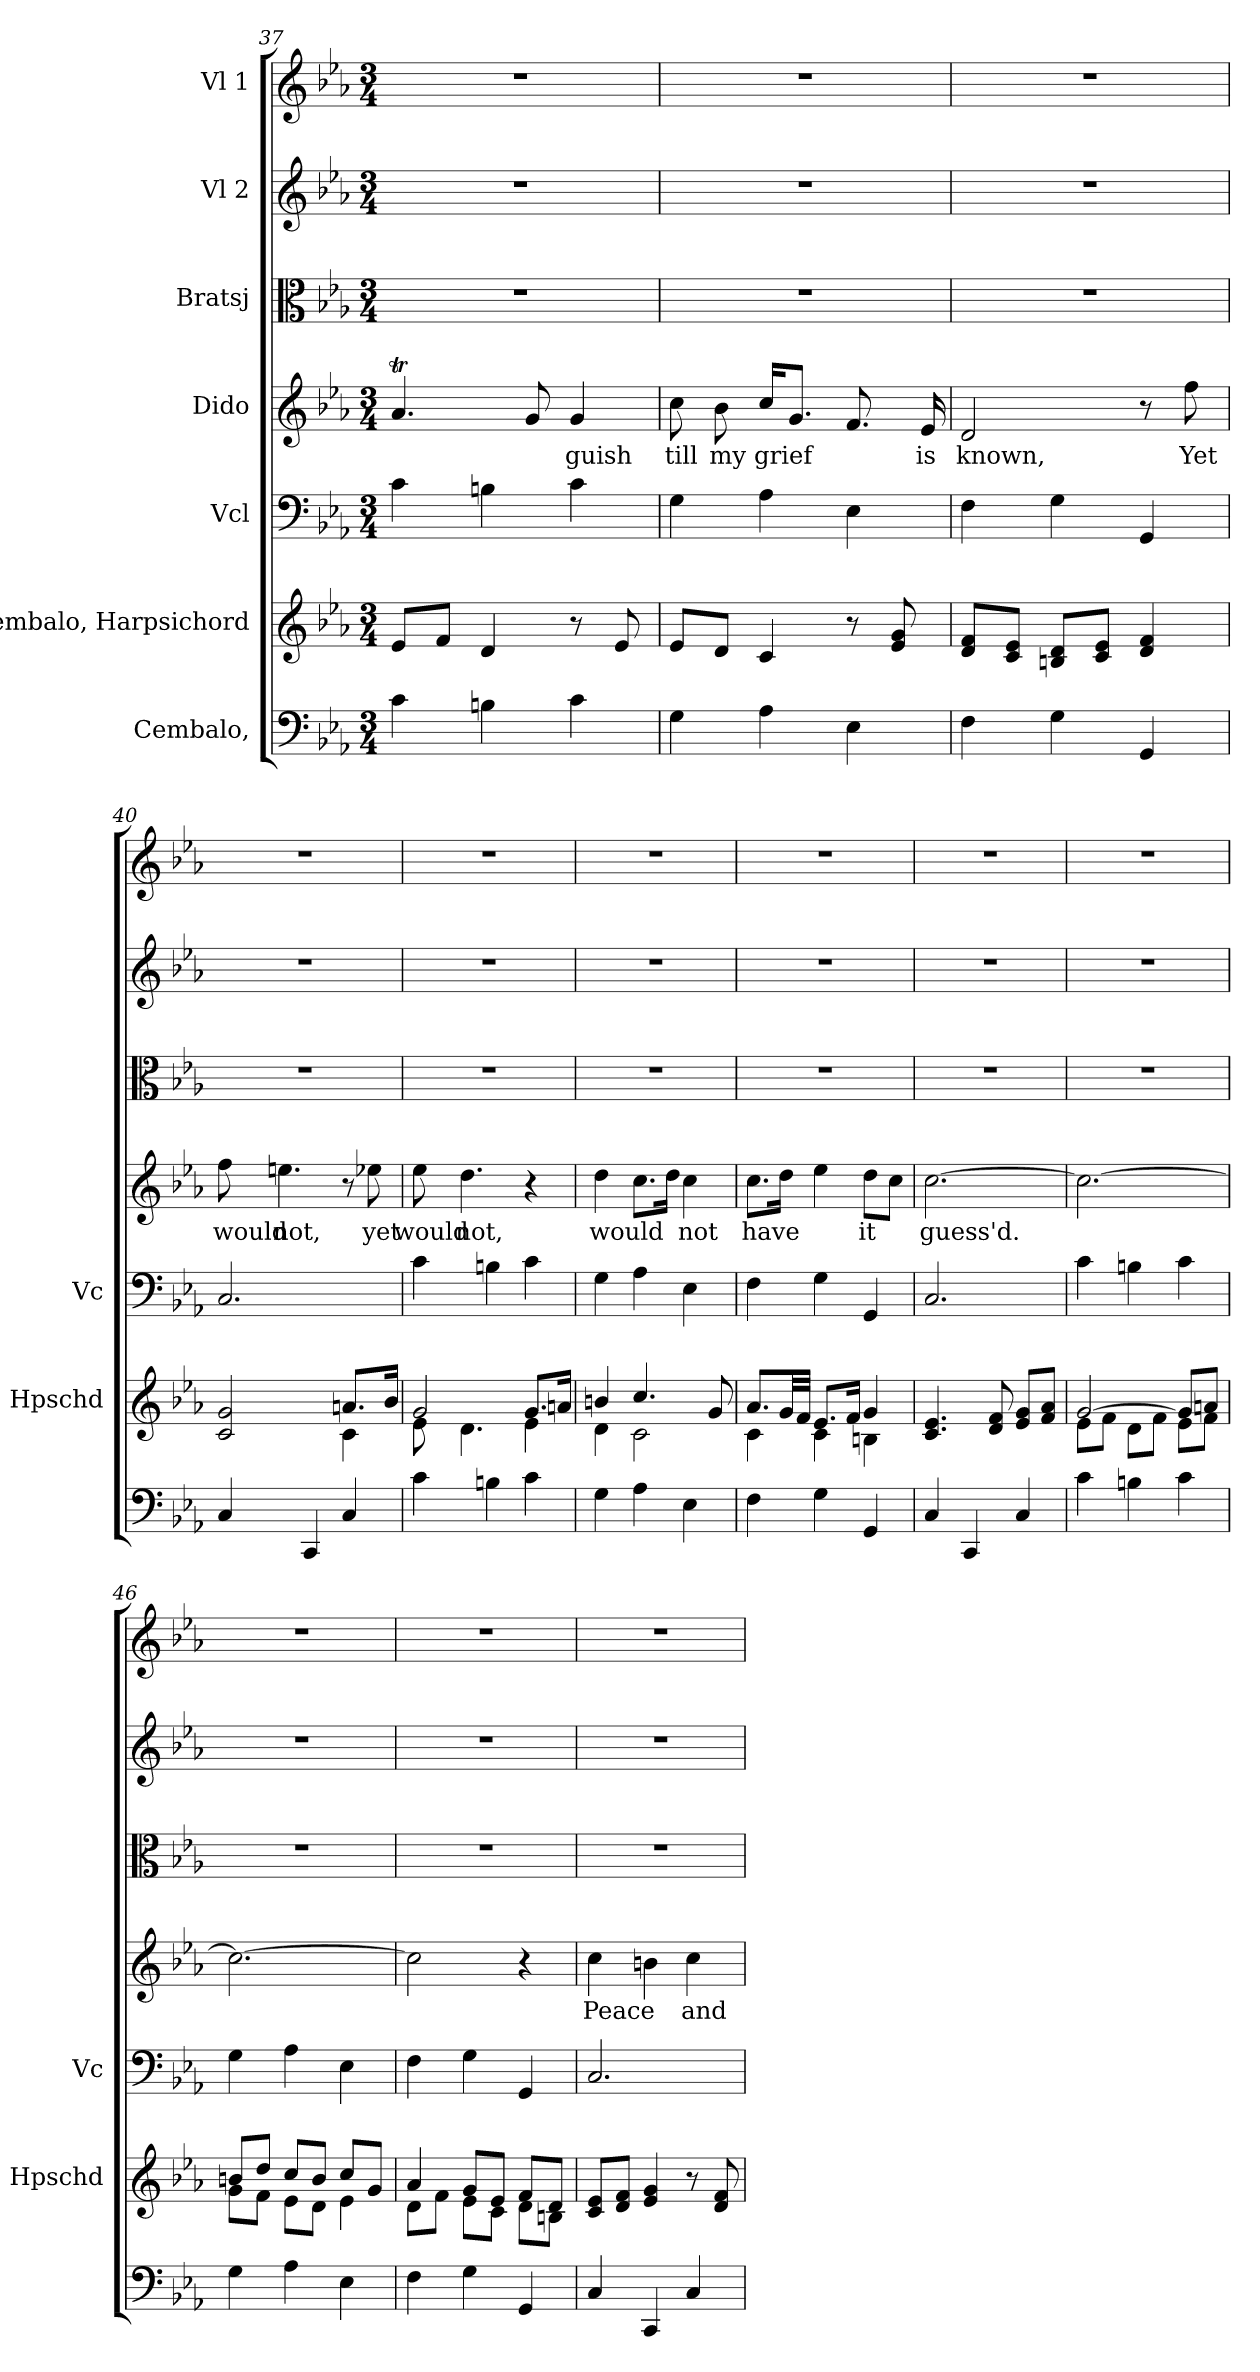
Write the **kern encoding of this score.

**kern	**kern	**kern	**kern	**text	**kern	**kern	**kern
*part7	*part6	*part5	*part4	*part4	*part3	*part2	*part1
*staff7	*staff6	*staff5	*staff4	*staff4	*staff3	*staff2	*staff1
*I"Cembalo,	*I"Cembalo, Harpsichord	*I"Vcl	*I"Dido	*	*I"Bratsj	*I"Vl 2	*I"Vl 1
*	*I'Hpschd	*I'Vc	*	*	*	*	*
*clefF4	*clefG2	*clefF4	*clefG2	*	*clefC3	*clefG2	*clefG2
*k[b-e-a-]	*k[b-e-a-]	*k[b-e-a-]	*k[b-e-a-]	*	*k[b-e-a-]	*k[b-e-a-]	*k[b-e-a-]
*M3/4	*M3/4	*M3/4	*M3/4	*	*M3/4	*M3/4	*M3/4
=37	=37	=37	=37	=37	=37	=37	=37
4c\	8e-/L	4c\	4.a-T/	.	2.r	2.r	2.r
.	8f/J	.	.	.	.	.	.
4Bn\	4d/	4Bn\	.	.	.	.	.
.	.	.	8g/	.	.	.	.
!	!	!	!	!LO:LY:b	!	!	!
4c\	8r	4c\	4g/	-guish	.	.	.
.	8e-/	.	.	.	.	.	.
!!LO:LB:g=z
=38	=38	=38	=38	=38	=38	=38	=38
!	!	!	!	!LO:LY:b	!	!	!
4G\	8e-/L	4G\	8cc\	till	2.r	2.r	2.r
!	!	!	!	!LO:LY:b	!	!	!
.	8d/J	.	8b-\	my	.	.	.
!	!	!	!	!LO:LY:b	!	!	!
4A-\	4c/	4A-\	16cc/KL	grief	.	.	.
.	.	.	8.g/J	.	.	.	.
4E-\	8r	4E-\	8.f/	.	.	.	.
.	8e-/ 8g/	.	.	.	.	.	.
!	!	!	!	!LO:LY:b	!	!	!
.	.	.	16e-/	is	.	.	.
=39	=39	=39	=39	=39	=39	=39	=39
!	!	!	!	!LO:LY:b	!	!	!
4F\	8d/ 8f/L	4F\	2d/	known,	2.r	2.r	2.r
.	8c/ 8e-/J	.	.	.	.	.	.
4G\	8Bn/ 8d/L	4G\	.	.	.	.	.
.	8c/ 8e-/J	.	.	.	.	.	.
4GG/	4d/ 4f/	4GG/	8r	.	.	.	.
!	!	!	!	!LO:LY:b	!	!	!
.	.	.	8ff\	Yet	.	.	.
=40	=40	=40	=40	=40	=40	=40	=40
*	*^	*	*	*	*	*	*
!	!	!	!	!	!LO:LY:b	!	!	!
4C/	2c/ 2g/	2ryy	2.C/	8ff\	would	2.r	2.r	2.r
!	!	!	!	!	!LO:LY:b	!	!	!
.	.	.	.	4.een\	not,	.	.	.
4CC/	.	.	.	.	.	.	.	.
4C/	8.an/L	4c\	.	8r	.	.	.	.
!	!	!	!	!	!LO:LY:b	!	!	!
.	.	.	.	8ee-X\	yet	.	.	.
.	16b-/Jk	.	.	.	.	.	.	.
=41	=41	=41	=41	=41	=41	=41	=41	=41
!	!	!	!	!	!LO:LY:b	!	!	!
4c\	2g/	8e-\	4c\	8ee-\	would	2.r	2.r	2.r
!	!	!	!	!	!LO:LY:b	!	!	!
.	.	4.d\	.	4.dd\	not,	.	.	.
4Bn\	.	.	4Bn\	.	.	.	.	.
4c\	8.g/L	4e-\	4c\	4r	.	.	.	.
.	16an/Jk	.	.	.	.	.	.	.
=42	=42	=42	=42	=42	=42	=42	=42	=42
!	!	!	!	!	!LO:LY:b	!	!	!
4G\	4bn/	4d\	4G\	4dd\	would	2.r	2.r	2.r
4A-\	4.cc/	2c\	4A-\	8.cc\L	.	.	.	.
.	.	.	.	16dd\Jk	.	.	.	.
!	!	!	!	!	!LO:LY:b	!	!	!
4E-\	.	.	4E-\	4cc\	not	.	.	.
.	8g/	.	.	.	.	.	.	.
!!LO:LB:g=z
=43	=43	=43	=43	=43	=43	=43	=43	=43
!	!	!	!	!	!LO:LY:b	!	!	!
4F\	8.a-/L	4c\	4F\	8.cc\L	have	2.r	2.r	2.r
.	32g/LL	.	.	16dd\Jk	.	.	.	.
.	32f/JJJ	.	.	.	.	.	.	.
4G\	8.e-/L	4c\	4G\	4ee-\	.	.	.	.
.	16f/Jk	.	.	.	.	.	.	.
!	!	!	!	!	!LO:LY:b	!	!	!
4GG/	4g/	4Bn\	4GG/	8dd\L	it	.	.	.
.	.	.	.	8cc\J	.	.	.	.
*	*v	*v	*	*	*	*	*	*
=44	=44	=44	=44	=44	=44	=44	=44
!	!	!	!	!LO:LY:b	!	!	!
4C/	4.c/ 4.e-/	2.C/	[2.cc\	guess'd.	2.r	2.r	2.r
4CC/	.	.	.	.	.	.	.
.	8d/ 8f/	.	.	.	.	.	.
4C/	8e-/ 8g/L	.	.	.	.	.	.
.	8f/ 8a-/J	.	.	.	.	.	.
=45	=45	=45	=45	=45	=45	=45	=45
*	*^	*	*	*	*	*	*
4c\	[2g/	8e-\L	4c\	2.cc\_	.	2.r	2.r	2.r
.	.	8f\J	.	.	.	.	.	.
4Bn\	.	8d\L	4Bn\	.	.	.	.	.
.	.	8f\J	.	.	.	.	.	.
4c\	8g/L]	8e-\L	4c\	.	.	.	.	.
.	8an/J	8f\J	.	.	.	.	.	.
=46	=46	=46	=46	=46	=46	=46	=46	=46
4G\	8bn/L	8g\L	4G\	2.cc\_	.	2.r	2.r	2.r
.	8dd/J	8f\J	.	.	.	.	.	.
4A-\	8cc/L	8e-\L	4A-\	.	.	.	.	.
.	8b/J	8d\J	.	.	.	.	.	.
4E-\	8cc/L	4e-\	4E-\	.	.	.	.	.
.	8g/J	.	.	.	.	.	.	.
=47	=47	=47	=47	=47	=47	=47	=47	=47
4F\	4a-/	8d\L	4F\	2cc\]	.	2.r	2.r	2.r
.	.	8f\J	.	.	.	.	.	.
4G\	8g/L	8e-\L	4G\	.	.	.	.	.
.	8e-/J	8c\J	.	.	.	.	.	.
4GG/	8f/L	8d\L	4GG/	4r	.	.	.	.
.	8d/J	8Bn\J	.	.	.	.	.	.
=48	=48	=48	=48	=48	=48	=48	=48	=48
!	!	!	!	!	!LO:LY:b	!	!	!
*	*v	*v	*	*	*	*	*	*
4C/	8c/ 8e-/L	2.C/	4cc\	Peace	2.r	2.r	2.r
.	8d/ 8f/J	.	.	.	.	.	.
4CC/	4e-/ 4g/	.	4bn\	.	.	.	.
!	!	!	!	!LO:LY:b	!	!	!
4C/	8r	.	4cc\	and	.	.	.
.	8d/ 8f/	.	.	.	.	.	.
=	=	=	=	=	=	=	=
*-	*-	*-	*-	*-	*-	*-	*-
